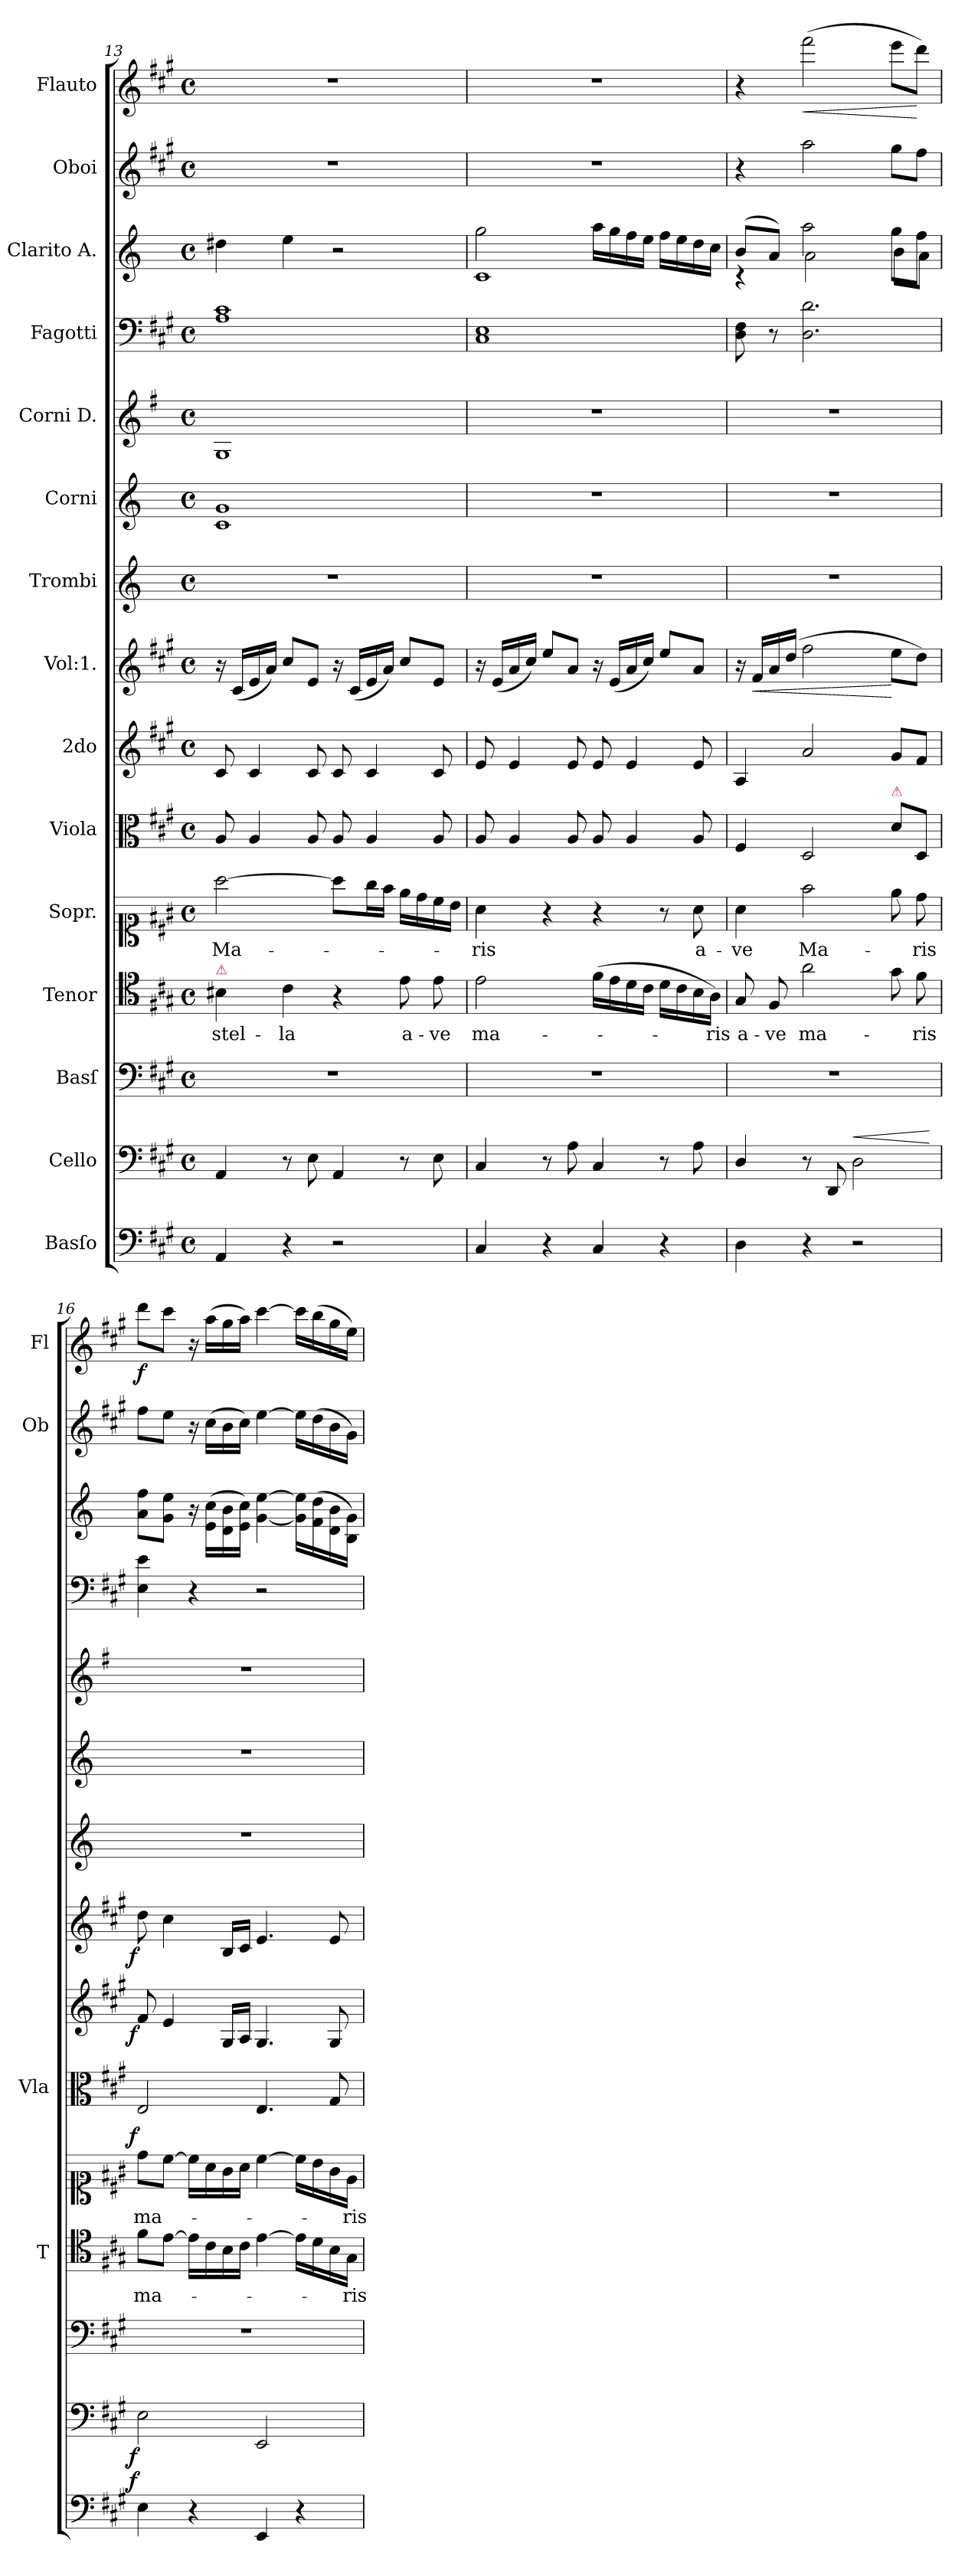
**kern	**dynam	**kern	**dynam	**kern	**kern	**text	**kern	**text	**dynam	**kern	**kern	**dynam	**kern	**dynam	**kern	**kern	**kern	**kern	**kern	**kern	**kern	**dynam
*part15	*part15	*part14	*part14	*part13	*part12	*part12	*part11	*part11	*part11	*part10	*part9	*part9	*part8	*part8	*part7	*part6	*part5	*part4	*part3	*part2	*part1	*part1
*staff15	*staff15	*staff14	*staff14	*staff13	*staff12	*staff12	*staff11	*staff11	*staff11	*staff10	*staff9	*staff9	*staff8	*staff8	*staff7	*staff6	*staff5	*staff4	*staff3	*staff2	*staff1	*staff1
*I"Basſo	*	*I"Cello	*	*I"Basſ	*I"Tenor	*	*I"Sopr.	*	*	*I"Viola	*I"2do	*	*I"Vol:1.	*	*I"Trombi	*I"Corni	*I"Corni D.	*I"Fagotti	*I"Clarito A.	*I"Oboi	*I"Flauto	*
*	*	*	*	*	*I'T	*	*	*	*	*I'Vla	*	*	*	*	*	*	*	*	*	*I'Ob	*I'Fl	*
*clefF4	*	*clefF4	*	*clefF4	*clefC4	*	*clefC1	*	*	*clefC3	*clefG2	*	*clefG2	*	*clefG2	*clefG2	*clefG2	*clefF4	*clefG2	*clefG2	*clefG2	*
*	*	*	*	*	*	*	*	*	*	*	*	*	*	*	*ITrd2c3	*ITrd2c3	*ITrd6c10	*	*ITrd2c3	*	*	*
*k[f#c#g#]	*	*k[f#c#g#]	*	*k[f#c#g#]	*k[f#c#g#]	*	*k[f#c#g#]	*	*	*k[f#c#g#]	*k[f#c#g#]	*	*k[f#c#g#]	*	*k[f#c#g#]	*k[f#c#g#]	*k[f#c#g#]	*k[f#c#g#]	*k[f#c#g#]	*k[f#c#g#]	*k[f#c#g#]	*
*A:	*	*A:	*	*A:	*A:	*	*A:	*	*	*A:	*A:	*	*A:	*	*A:	*A:	*A:	*A:	*A:	*A:	*A:	*
*M4/4	*	*M4/4	*	*M4/4	*M4/4	*	*M4/4	*	*	*M4/4	*M4/4	*	*M4/4	*	*M4/4	*M4/4	*M4/4	*M4/4	*M4/4	*M4/4	*M4/4	*
*met(c)	*	*met(c)	*	*met(c)	*met(c)	*	*met(c)	*	*	*met(c)	*met(c)	*	*met(c)	*	*met(c)	*met(c)	*met(c)	*met(c)	*met(c)	*met(c)	*met(c)	*
=13	=13	=13	=13	=13	=13	=13	=13	=13	=13	=13	=13	=13	=13	=13	=13	=13	=13	=13	=13	=13	=13	=13
!	!	!	!	!	!LO:TX:a:color=crimson:t=⚠	!	!	!	!	!	!	!	!	!	!	!	!	!	!	!	!	!
4AA/	.	4AA/	.	1r	4B#X\	stel-	[2aa\	Ma-	.	8A/	8c#/	.	16r	.	1r	1A 1e	1AA	1A 1c#	4b#X\	1r	1r	.
.	.	.	.	.	.	.	.	.	.	.	.	.	(<16c#/LL	.	.	.	.	.	.	.	.	.
.	.	.	.	.	.	.	.	.	.	4A/	4c#/	.	16e/	.	.	.	.	.	.	.	.	.
.	.	.	.	.	.	.	.	.	.	.	.	.	16a/JJ)	.	.	.	.	.	.	.	.	.
4r	.	8r	.	.	4c#\	-la	.	.	.	.	.	.	8cc#/L	.	.	.	.	.	4cc#\	.	.	.
.	.	8E\	.	.	.	.	.	.	.	8A/	8c#/	.	8e/J	.	.	.	.	.	.	.	.	.
2r	.	4AA/	.	.	4r	.	8aa\L]	.	.	8A/	8c#/	.	16r	.	.	.	.	.	2r	.	.	.
.	.	.	.	.	.	.	.	.	.	.	.	.	(<16c#/LL	.	.	.	.	.	.	.	.	.
.	.	.	.	.	.	.	16gg#\L	.	.	4A/	4c#/	.	16e/	.	.	.	.	.	.	.	.	.
.	.	.	.	.	.	.	16ff#\JJ	.	.	.	.	.	16a/JJ)	.	.	.	.	.	.	.	.	.
.	.	8r	.	.	8e\	a-	16ee\LL	.	.	.	.	.	8cc#/L	.	.	.	.	.	.	.	.	.
.	.	.	.	.	.	.	16dd\	.	.	.	.	.	.	.	.	.	.	.	.	.	.	.
.	.	8E\	.	.	8e\	-ve	16cc#\	.	.	8A/	8c#/	.	8e/J	.	.	.	.	.	.	.	.	.
.	.	.	.	.	.	.	16b\JJ	.	.	.	.	.	.	.	.	.	.	.	.	.	.	.
=14	=14	=14	=14	=14	=14	=14	=14	=14	=14	=14	=14	=14	=14	=14	=14	=14	=14	=14	=14	=14	=14	=14
*	*	*	*	*	*	*	*	*	*	*	*	*	*	*	*	*	*	*	*^	*	*	*
4C#/	.	4C#/	.	1r	2e\	ma-	4a\	-ris	.	8A/	8e/	.	16r	.	1r	1r	1r	1C# 1E	2ee\	1A	1r	1r	.
.	.	.	.	.	.	.	.	.	.	.	.	.	(<16e/LL	.	.	.	.	.	.	.	.	.	.
.	.	.	.	.	.	.	.	.	.	4A/	4e/	.	16a/	.	.	.	.	.	.	.	.	.	.
.	.	.	.	.	.	.	.	.	.	.	.	.	16cc#/JJ)	.	.	.	.	.	.	.	.	.	.
4r	.	8r	.	.	.	.	4r	.	.	.	.	.	8ee/L	.	.	.	.	.	.	.	.	.	.
.	.	8A\	.	.	.	.	.	.	.	8A/	8e/	.	8a/J	.	.	.	.	.	.	.	.	.	.
4C#/	.	4C#/	.	.	(>16f#\LL	.	4r	.	.	8A/	8e/	.	16r	.	.	.	.	.	16ff#\LL	.	.	.	.
.	.	.	.	.	16e\	.	.	.	.	.	.	.	(<16e/LL	.	.	.	.	.	16ee\	.	.	.	.
.	.	.	.	.	16d\	.	.	.	.	4A/	4e/	.	16a/	.	.	.	.	.	16dd\	.	.	.	.
.	.	.	.	.	16c#\JJ	.	.	.	.	.	.	.	16cc#/JJ)	.	.	.	.	.	16cc#\JJ	.	.	.	.
4r	.	8r	.	.	16d\LL	.	8r	.	.	.	.	.	8ee/L	.	.	.	.	.	16dd\LL	.	.	.	.
.	.	.	.	.	16c#\	.	.	.	.	.	.	.	.	.	.	.	.	.	16cc#\	.	.	.	.
.	.	8A\	.	.	16B\	.	8a\	a-	.	8A/	8e/	.	8a/J	.	.	.	.	.	16b\	.	.	.	.
.	.	.	.	.	16A\JJ)	-ris	.	.	.	.	.	.	.	.	.	.	.	.	16a\JJ	.	.	.	.
=15	=15	=15	=15	=15	=15	=15	=15	=15	=15	=15	=15	=15	=15	=15	=15	=15	=15	=15	=15	=15	=15	=15	=15
4D\	.	4D/	.	1r	8G#/	a-	4a\	-ve	.	4F#/	4A/	.	16r	.	1r	1r	1r	8D\ 8F#\	(<8g#/L	4r	4r	4r	.
!	!	!	!	!	!	!	!	!	!	!	!	!	!	!LO:HP:b	!	!	!	!	!	!	!	!	!
.	.	.	.	.	.	.	.	.	.	.	.	.	16f#/LL	<	.	.	.	.	.	.	.	.	.
.	.	.	.	.	8F#/	-ve	.	.	.	.	.	.	16a/	.	.	.	.	8r	8f#/J)	.	.	.	.
.	.	.	.	.	.	.	.	.	.	.	.	.	(>16dd/JJ	.	.	.	.	.	.	.	.	.	.
!	!	!	!	!	!	!	!	!	!	!	!	!	!	!	!	!	!	!	!	!	!	!	!LO:HP:b
4r	.	8r	.	.	2a\	ma-	2ff#\	Ma-	.	2D/	2a/	.	2ff#\	.	.	.	.	2.D\ 2.d\	2ff#\	2f#\	2aa\	(>2fff#\	<
.	.	8DD/	.	.	.	.	.	.	.	.	.	.	.	.	.	.	.	.	.	.	.	.	.
!	!	!	!LO:HP:a	!	!	!	!	!	!	!	!	!	!	!	!	!	!	!	!	!	!	!	!
2r	.	2D\	<	.	.	.	.	.	.	.	.	.	.	.	.	.	.	.	.	.	.	.	.
!	!	!	!	!	!	!	!	!	!	!LO:TX:a:color=crimson:t=⚠	!	!	!	!	!	!	!	!	!	!	!	!	!
.	.	.	.	.	8g#\	.	8ee\	.	.	8d\L	8g#/L	.	8ee\L	[	.	.	.	.	8ee\L	8g#\L	8gg#\L	8eee\L	.
.	.	.	.	.	8f#\	-ris	8dd\	-ris	.	8D/J	8f#/J	.	8dd\J)	.	.	.	.	.	8dd\J	8f#\J	8ff#\J	8ddd\J)	[
*	*	*	*	*	*	*	*	*	*	*	*	*	*	*	*	*	*	*	*v	*v	*	*	*
.	.	.	[	.	.	.	.	.	.	.	.	.	.	.	.	.	.	.	.	.	.	.
=16	=16	=16	=16	=16	=16	=16	=16	=16	=16	=16	=16	=16	=16	=16	=16	=16	=16	=16	=16	=16	=16	=16
!	!LO:DY:a:rj	!	!LO:DY:rj	!	!	!	!	!	!LO:DY:a:rj	!	!	!LO:DY:rj	!	!LO:DY:rj	!	!	!	!	!	!	!	!
4E\	f	2E\	f	1r	8f#\L	ma-	8dd\L	ma-	f	2E/	8f#/	f	8dd\	f	1r	1r	1r	4E\ 4e\	8f#\ 8dd\L	8ff#\L	8ddd\L	f
.	.	.	.	.	[8e\J	.	[8cc#\J	.	.	.	4e/	.	4cc#\	.	.	.	.	.	8e\ 8cc#\J	8ee\J	8ccc#\J	.
4r	.	.	.	.	16e\LL]	.	16cc#\LL]	.	.	.	.	.	.	.	.	.	.	4r	16r	16r	16r	.
.	.	.	.	.	16c#\	.	16a\	.	.	.	.	.	.	.	.	.	.	.	(>16c#\ 16a\LL	(>16cc#\LL	(>16aa\LL	.
.	.	.	.	.	16B\	.	16g#\	.	.	.	16G#/LL	.	16B/LL	.	.	.	.	.	16B\ 16g#\	16b\	16gg#\	.
.	.	.	.	.	16c#\JJ	.	16a\JJ	.	.	.	16A/JJ	.	16c#/JJ	.	.	.	.	.	16c#\ 16a\JJ)	16cc#\JJ)	16aa\JJ)	.
4EE/	.	2EE/	.	.	[4e\	.	[4cc#\	.	.	4.E/	4.G#/	.	4.e/	.	.	.	.	2r	[4e\ [4cc#\	[4ee\	[4ccc#\	.
4r	.	.	.	.	16e\LL]	.	16cc#\LL]	.	.	.	.	.	.	.	.	.	.	.	16e]\ 16cc#]\LL	16ee\LL]	16ccc#\LL]	.
.	.	.	.	.	16d\	.	16b\	.	.	.	.	.	.	.	.	.	.	.	(>16d\ 16b\	(>16dd\	(>16bb\	.
.	.	.	.	.	16B\	.	16g#\	.	.	8G#/	8G#/	.	8e/	.	.	.	.	.	16B\ 16g#\	16b\	16gg#\	.
.	.	.	.	.	16G#\JJ	-ris	16e\JJ	-ris	.	.	.	.	.	.	.	.	.	.	16G#\ 16e\JJ)	16g#\JJ)	16ee\JJ)	.
=	=	=	=	=	=	=	=	=	=	=	=	=	=	=	=	=	=	=	=	=	=	=
*-	*-	*-	*-	*-	*-	*-	*-	*-	*-	*-	*-	*-	*-	*-	*-	*-	*-	*-	*-	*-	*-	*-
